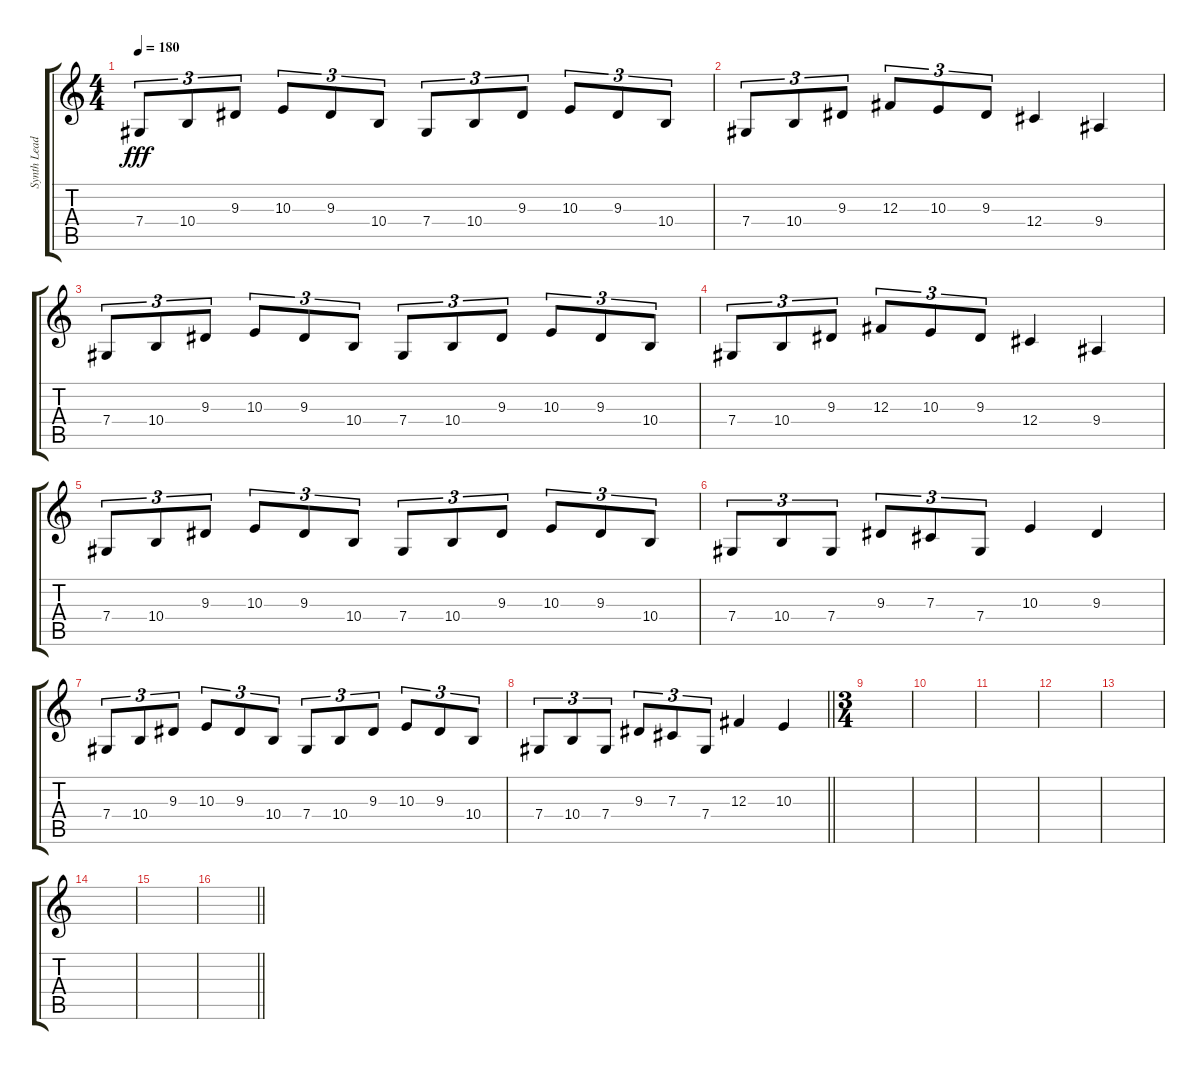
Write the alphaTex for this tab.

\track ("Synth Lead/Clean Vocals" "Synth Lead") {instrument lead2sawtooth}
\staff {score tabs}
\tuning (Eb4 Bb3 Gb3 Db3 Ab2 Eb2) {hide}
\ts (4 4)
\tempo 180
\clef g2
\ks c
7.4.8{tu (3 2) dy fff} 10.4.8{tu (3 2)} 9.3.8{tu (3 2)} 10.3.8{tu (3 2)} 9.3.8{tu (3 2)} 10.4.8{tu (3 2)} 7.4.8{tu (3 2)} 10.4.8{tu (3 2)} 9.3.8{tu (3 2)} 10.3.8{tu (3 2)} 9.3.8{tu (3 2)} 10.4.8{tu (3 2)} |
7.4.8{tu (3 2)} 10.4.8{tu (3 2)} 9.3.8{tu (3 2)} 12.3.8{tu (3 2)} 10.3.8{tu (3 2)} 9.3.8{tu (3 2)} 12.4.4 9.4.4 |
7.4.8{tu (3 2)} 10.4.8{tu (3 2)} 9.3.8{tu (3 2)} 10.3.8{tu (3 2)} 9.3.8{tu (3 2)} 10.4.8{tu (3 2)} 7.4.8{tu (3 2)} 10.4.8{tu (3 2)} 9.3.8{tu (3 2)} 10.3.8{tu (3 2)} 9.3.8{tu (3 2)} 10.4.8{tu (3 2)} |
7.4.8{tu (3 2)} 10.4.8{tu (3 2)} 9.3.8{tu (3 2)} 12.3.8{tu (3 2)} 10.3.8{tu (3 2)} 9.3.8{tu (3 2)} 12.4.4 9.4.4 |
7.4.8{tu (3 2)} 10.4.8{tu (3 2)} 9.3.8{tu (3 2)} 10.3.8{tu (3 2)} 9.3.8{tu (3 2)} 10.4.8{tu (3 2)} 7.4.8{tu (3 2)} 10.4.8{tu (3 2)} 9.3.8{tu (3 2)} 10.3.8{tu (3 2)} 9.3.8{tu (3 2)} 10.4.8{tu (3 2)} |
7.4.8{tu (3 2)} 10.4.8{tu (3 2)} 7.4.8{tu (3 2)} 9.3.8{tu (3 2)} 7.3.8{tu (3 2)} 7.4.8{tu (3 2)} 10.3.4 9.3.4 |
7.4.8{tu (3 2)} 10.4.8{tu (3 2)} 9.3.8{tu (3 2)} 10.3.8{tu (3 2)} 9.3.8{tu (3 2)} 10.4.8{tu (3 2)} 7.4.8{tu (3 2)} 10.4.8{tu (3 2)} 9.3.8{tu (3 2)} 10.3.8{tu (3 2)} 9.3.8{tu (3 2)} 10.4.8{tu (3 2)} |
\barLineRight lightlight
7.4.8{tu (3 2)} 10.4.8{tu (3 2)} 7.4.8{tu (3 2)} 9.3.8{tu (3 2)} 7.3.8{tu (3 2)} 7.4.8{tu (3 2)} 12.3.4 10.3.4 |
\ts (3 4)
\section ("" "")
|
|
|
|
|
|
|
\barLineRight lightlight
